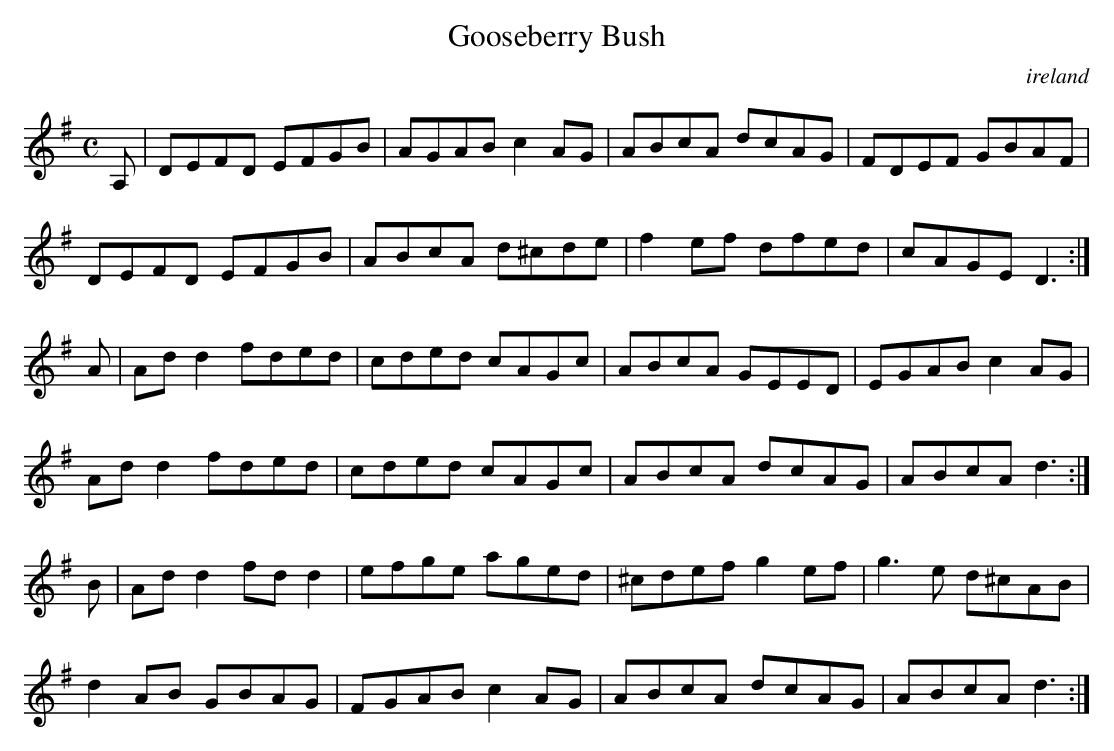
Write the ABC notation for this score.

X:1
T:Gooseberry Bush
O:ireland
M:C
L:1/8
K:D Mixolydian
A,|DEFD EFGB|AGAB c2AG|ABcA dcAG|FDEF GBAF|!
DEFD EFGB|ABcA d^cde|f2ef dfed|cAGE D3:|!
A|Add2 fded|cded cAGc|ABcA GEED|EGAB c2AG|!
Add2 fded|cded cAGc|ABcA dcAG|ABcA d3:|!
B|Add2 fdd2|efge aged|^cdef g2ef|g3e d^cAB|!
d2AB GBAG|FGAB c2AG|ABcA dcAG|ABcA d3:|!
